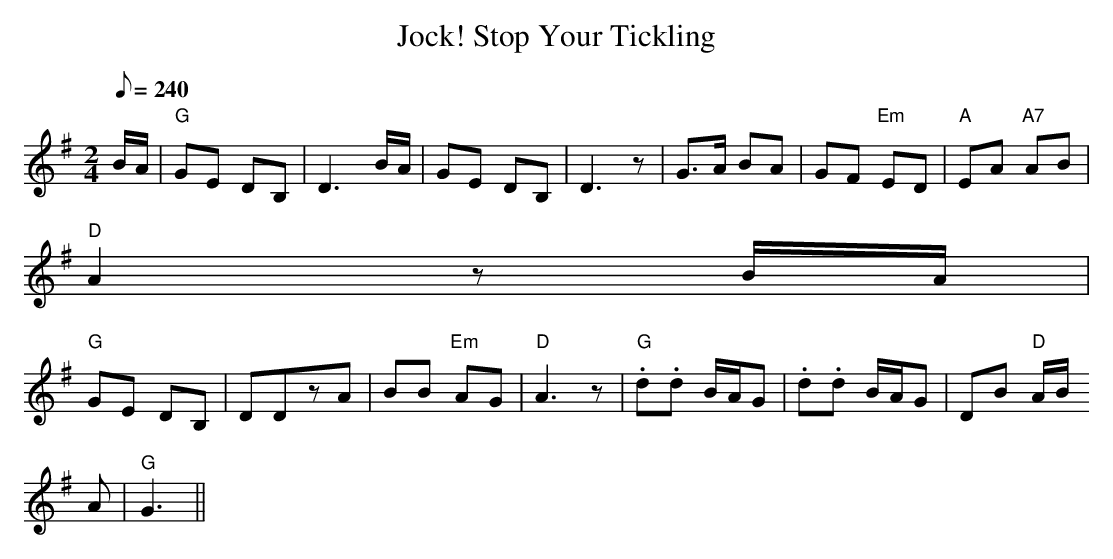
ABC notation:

X:1
T:Stop Your Tickling, Jock!
M:2/4
L:1/8
Q:240
K:G
B/2A/2|"G"GE DB,|D3 B/2A/2|GE DB,|D3 z|G>A BA|GF "Em"ED|"A"EA "A7"AB|"D"
A2z B/2A/2|
"G"GE DB,|DDzA|BB "Em"AG|"D"A3z|"G".d.d B/2A/2G|.d.d B/2A/2G|DB "D"A/2B/
2A|"G"G3||
